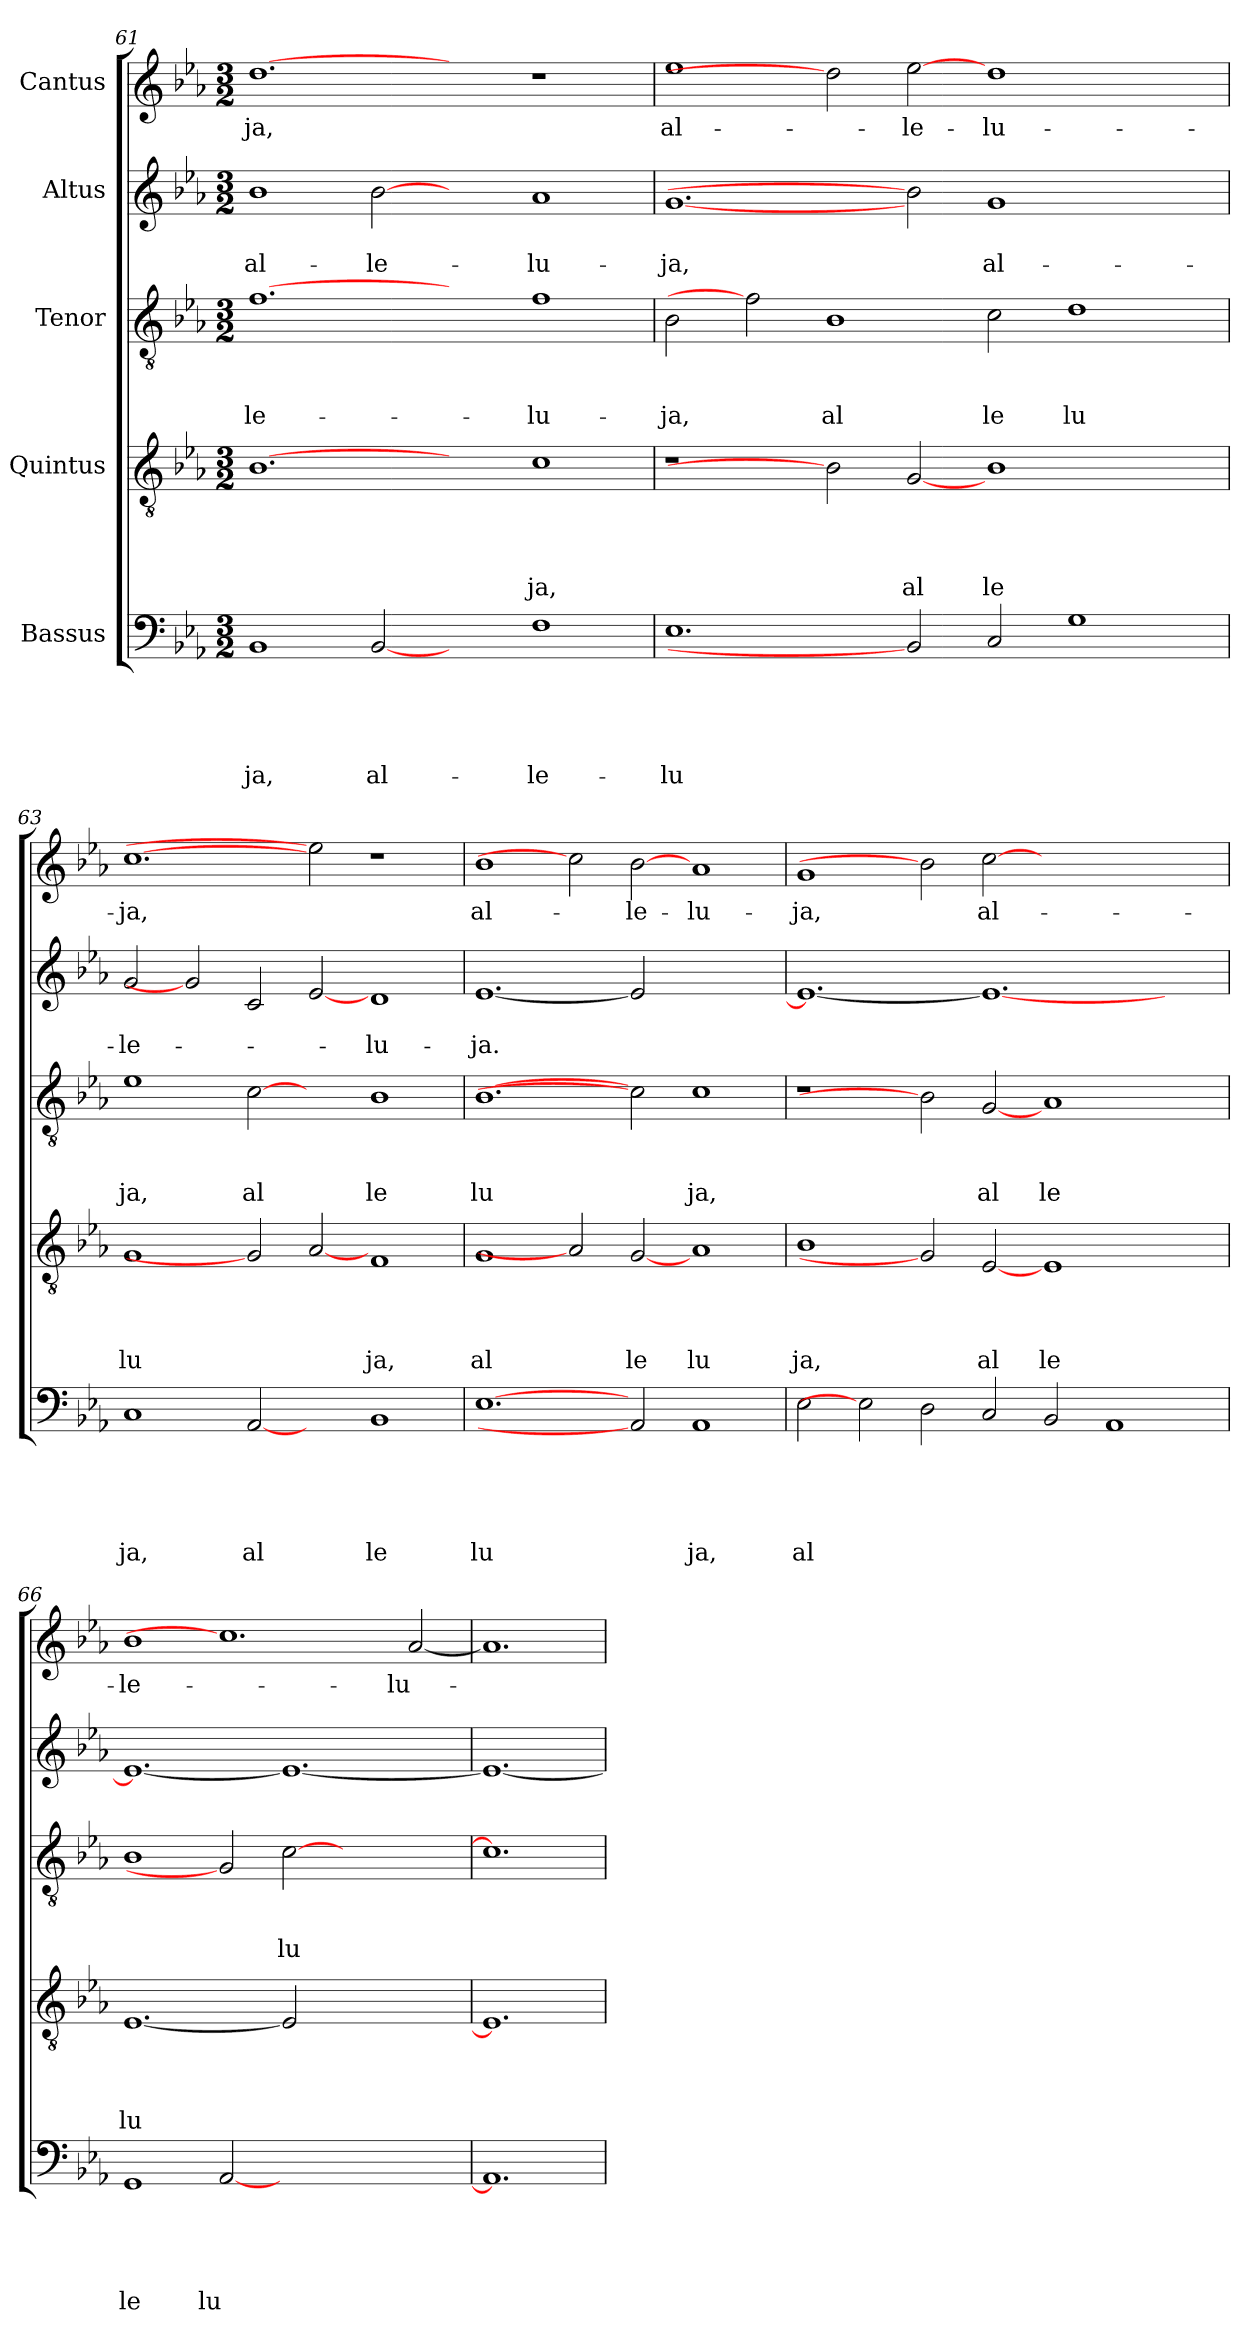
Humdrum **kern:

**kern	**text	**text	**text	**text	**text	**kern	**text	**text	**text	**text	**kern	**text	**text	**text	**kern	**text	**text	**kern	**text
*part5	*part5	*part5	*part5	*part5	*part5	*part4	*part4	*part4	*part4	*part4	*part3	*part3	*part3	*part3	*part2	*part2	*part2	*part1	*part1
*staff5	*staff5	*staff5	*staff5	*staff5	*staff5	*staff4	*staff4	*staff4	*staff4	*staff4	*staff3	*staff3	*staff3	*staff3	*staff2	*staff2	*staff2	*staff1	*staff1
*I"Bassus	*	*	*	*	*	*I"Quintus	*	*	*	*	*I"Tenor	*	*	*	*I"Altus	*	*	*I"Cantus	*
*clefF4	*	*	*	*	*	*clefGv2	*	*	*	*	*clefGv2	*	*	*	*clefG2	*	*	*clefG2	*
*k[b-e-a-]	*	*	*	*	*	*k[b-e-a-]	*	*	*	*	*k[b-e-a-]	*	*	*	*k[b-e-a-]	*	*	*k[b-e-a-]	*
*E-:	*	*	*	*	*	*E-:	*	*	*	*	*E-:	*	*	*	*E-:	*	*	*E-:	*
*M3/2	*	*	*	*	*	*M3/2	*	*	*	*	*M3/2	*	*	*	*M3/2	*	*	*M3/2	*
=61	=61	=61	=61	=61	=61	=61	=61	=61	=61	=61	=61	=61	=61	=61	=61	=61	=61	=61	=61
!	!	!	!	!	!LO:LY:b	!	!	!	!	!	!	!	!	!LO:LY:b	!	!	!LO:LY:b	!	!LO:LY:b
1BB-	.	.	.	.	-ja,	[1.B-	.	.	.	.	[1.f	.	.	-le-	1b-	.	al-	[1.dd	ja,
!	!	!	!	!	!LO:LY:b	!	!	!	!	!	!	!	!	!	!	!	!LO:LY:b	!	!
[2BB-	.	.	.	.	al-	.	.	.	.	.	.	.	.	.	[2b-	.	-le-	.	.
2ryy	.	.	.	.	.	2ryy	.	.	.	.	2ryy	.	.	.	2ryy	.	.	2ryy	.
!	!	!	!	!	!LO:LY:b	!	!	!	!	!LO:LY:b	!	!	!	!LO:LY:b	!	!	!LO:LY:b	!	!
1F	.	.	.	.	-le-	1c	.	.	.	ja,	1f	.	.	-lu-	1a-	.	-lu-	1r	.
!!LO:PB:g=z
=62	=62	=62	=62	=62	=62	=62	=62	=62	=62	=62	=62	=62	=62	=62	=62	=62	=62	=62	=62
!	!	!	!	!	!LO:LY:b	!	!	!	!	!	!	!	!	!LO:LY:b	!	!	!LO:LY:b	!	!LO:LY:b
1.E-	.	.	.	.	-lu	1r	.	.	.	.	2B-\	.	.	-ja,	[1.g	.	-ja,	1ee-	al-
.	.	.	.	.	.	.	.	.	.	.	2f]	.	.	.	.	.	.	.	.
!	!	!	!	!	!	!	!	!	!	!	!	!	!	!LO:LY:b	!	!	!	!	!
.	.	.	.	.	.	2B-]	.	.	.	.	1B-	.	.	al	.	.	.	2dd]	.
!	!	!	!	!	!	!	!	!	!	!LO:LY:b	!	!	!	!	!	!	!	!	!LO:LY:b
2BB-]	.	.	.	.	.	[2G	.	.	.	al	.	.	.	.	2b-]	.	.	[2ee-	-le-
!	!	!	!	!	!	!	!	!	!	!LO:LY:b	!	!	!	!LO:LY:b	!	!	!LO:LY:b	!	!LO:LY:b
2C/	.	.	.	.	.	1B-	.	.	.	le	2c\	.	.	le	1g	.	al-	1dd	-lu-
!	!	!	!	!	!	!	!	!	!	!	!	!	!	!LO:LY:b	!	!	!	!	!
1G	.	.	.	.	.	.	.	.	.	.	1d	.	.	lu	.	.	.	.	.
.	.	.	.	.	.	2ryy	.	.	.	.	.	.	.	.	2ryy	.	.	2ryy	.
=63	=63	=63	=63	=63	=63	=63	=63	=63	=63	=63	=63	=63	=63	=63	=63	=63	=63	=63	=63
!	!	!	!	!	!LO:LY:b	!	!	!	!	!LO:LY:b	!	!	!	!LO:LY:b	!	!	!LO:LY:b	!	!LO:LY:b
1C	.	.	.	.	ja,	1G	.	.	.	lu	1e-	.	.	ja,	2g/	.	-le-	[1.cc	-ja,
.	.	.	.	.	.	.	.	.	.	.	.	.	.	.	2g]	.	.	.	.
!	!	!	!	!	!LO:LY:b	!	!	!	!	!	!	!	!	!LO:LY:b	!	!	!	!	!
[2AA-	.	.	.	.	al	2G]	.	.	.	.	[2c	.	.	al	2c/	.	.	.	.
2ryy	.	.	.	.	.	[2A-	.	.	.	.	2ryy	.	.	.	[2e-	.	.	2ee-]	.
!	!	!	!	!	!LO:LY:b	!	!	!	!	!LO:LY:b	!	!	!	!LO:LY:b	!	!	!LO:LY:b	!	!
1BB-	.	.	.	.	le	1F	.	.	.	ja,	1B-	.	.	le	1d	.	-lu-	1r	.
=64	=64	=64	=64	=64	=64	=64	=64	=64	=64	=64	=64	=64	=64	=64	=64	=64	=64	=64	=64
!	!	!	!	!	!LO:LY:b	!	!	!	!	!LO:LY:b	!	!	!	!LO:LY:b	!	!	!LO:LY:b	!	!LO:LY:b
[1.E-	.	.	.	.	lu	1G	.	.	.	al	[1.B-	.	.	lu	[<1.e-	.	-ja.	1b-	al-
.	.	.	.	.	.	2A-]	.	.	.	.	.	.	.	.	.	.	.	2cc]	.
!	!	!	!	!	!	!	!	!	!	!LO:LY:b	!	!	!	!	!	!	!	!	!LO:LY:b
2AA-]	.	.	.	.	.	[2G	.	.	.	le	2c]	.	.	.	2e-]	.	.	[2b-	-le-
!	!	!	!	!	!LO:LY:b	!	!	!	!	!LO:LY:b	!	!	!	!LO:LY:b	!	!	!	!	!LO:LY:b
1AA-	.	.	.	.	ja,	1A-	.	.	.	lu	1c	.	.	ja,	1ryy	.	.	1a-	-lu-
=65	=65	=65	=65	=65	=65	=65	=65	=65	=65	=65	=65	=65	=65	=65	=65	=65	=65	=65	=65
!	!	!	!	!	!LO:LY:b	!	!	!	!	!LO:LY:b	!	!	!	!	!	!	!	!	!LO:LY:b
2E-\	.	.	.	.	al	1B-	.	.	.	ja,	1r	.	.	.	1.e-_	.	.	1g	-ja,
2E-]	.	.	.	.	.	.	.	.	.	.	.	.	.	.	.	.	.	.	.
2D\	.	.	.	.	.	2G]	.	.	.	.	2B-]	.	.	.	.	.	.	2b-]	.
!	!	!	!	!	!	!	!	!	!	!LO:LY:b	!	!	!	!LO:LY:b	!	!	!	!	!LO:LY:b
2C/	.	.	.	.	.	[2E-	.	.	.	al	[2G	.	.	al	1.e-_	.	.	[2cc	al-
!	!	!	!	!	!	!	!	!	!	!LO:LY:b	!	!	!	!LO:LY:b	!	!	!	!	!
2BB-/	.	.	.	.	.	1E-	.	.	.	le	1A-	.	.	le	.	.	.	1.ryy	.
1AA-	.	.	.	.	.	.	.	.	.	.	.	.	.	.	.	.	.	.	.
.	.	.	.	.	.	2ryy	.	.	.	.	2ryy	.	.	.	2ryy	.	.	.	.
=66	=66	=66	=66	=66	=66	=66	=66	=66	=66	=66	=66	=66	=66	=66	=66	=66	=66	=66	=66
!	!	!	!	!	!LO:LY:b	!	!	!	!	!LO:LY:b	!	!	!	!	!	!	!	!	!LO:LY:b
1GG	.	.	.	.	le	[1.E-	.	.	.	lu	1B-	.	.	.	1.e-_	.	.	1b-	-le-
!	!	!	!	!	!LO:LY:b	!	!	!	!	!	!	!	!	!	!	!	!	!	!
[2AA-	.	.	.	.	lu	.	.	.	.	.	2G]	.	.	.	.	.	.	1.cc]	.
!	!	!	!	!	!	!	!	!	!	!	!	!	!	!LO:LY:b	!	!	!	!	!
1.ryy	.	.	.	.	.	2E-]	.	.	.	.	[2c	.	.	lu	1.e-_	.	.	.	.
.	.	.	.	.	.	1ryy	.	.	.	.	1ryy	.	.	.	.	.	.	.	.
!	!	!	!	!	!	!	!	!	!	!	!	!	!	!	!	!	!	!	!LO:LY:b
.	.	.	.	.	.	.	.	.	.	.	.	.	.	.	.	.	.	[2a-	-lu-
=67	=67	=67	=67	=67	=67	=67	=67	=67	=67	=67	=67	=67	=67	=67	=67	=67	=67	=67	=67
1.AA-]	.	.	.	.	.	1.E-]	.	.	.	.	1.c]	.	.	.	1.e-_	.	.	1.a-]	.
=	=	=	=	=	=	=	=	=	=	=	=	=	=	=	=	=	=	=	=
*-	*-	*-	*-	*-	*-	*-	*-	*-	*-	*-	*-	*-	*-	*-	*-	*-	*-	*-	*-
